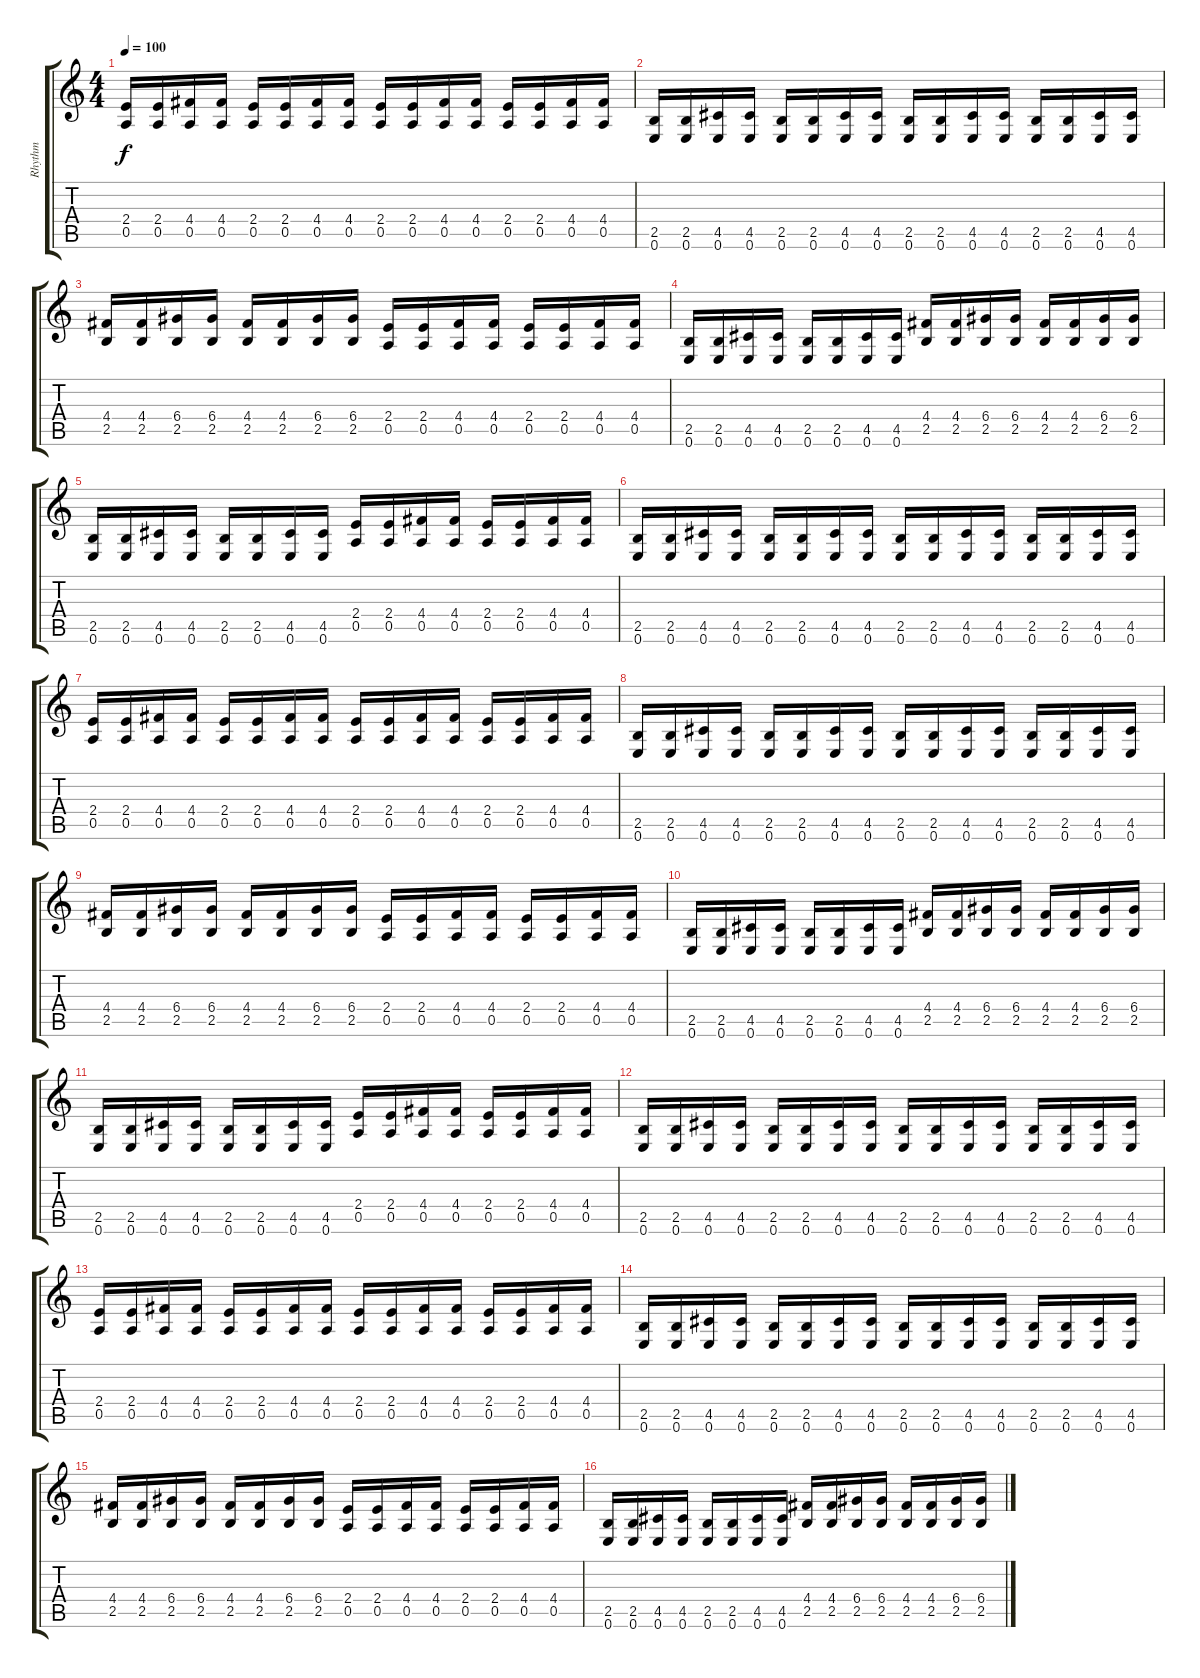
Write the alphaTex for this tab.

\track ("Rhythm" "Rhythm") {instrument electricguitarmuted}
\staff {score tabs}
\tuning (E4 B3 G3 D3 A2 E2) {hide}
\ts (4 4)
\tempo 100
\clef g2
\ks c
(2.4 0.5).16{dy f} (2.4 0.5).16 (4.4 0.5).16 (4.4 0.5).16 (2.4 0.5).16 (2.4 0.5).16 (4.4 0.5).16 (4.4 0.5).16 (2.4 0.5).16 (2.4 0.5).16 (4.4 0.5).16 (4.4 0.5).16 (2.4 0.5).16 (2.4 0.5).16 (4.4 0.5).16 (4.4 0.5).16 |
(2.5 0.6).16 (2.5 0.6).16 (4.5 0.6).16 (4.5 0.6).16 (2.5 0.6).16 (2.5 0.6).16 (4.5 0.6).16 (4.5 0.6).16 (2.5 0.6).16 (2.5 0.6).16 (4.5 0.6).16 (4.5 0.6).16 (2.5 0.6).16 (2.5 0.6).16 (4.5 0.6).16 (4.5 0.6).16 |
(4.4 2.5).16 (4.4 2.5).16 (6.4 2.5).16 (6.4 2.5).16 (4.4 2.5).16 (4.4 2.5).16 (6.4 2.5).16 (6.4 2.5).16 (2.4 0.5).16 (2.4 0.5).16 (4.4 0.5).16 (4.4 0.5).16 (2.4 0.5).16 (2.4 0.5).16 (4.4 0.5).16 (4.4 0.5).16 |
(2.5 0.6).16 (2.5 0.6).16 (4.5 0.6).16 (4.5 0.6).16 (2.5 0.6).16 (2.5 0.6).16 (4.5 0.6).16 (4.5 0.6).16 (4.4 2.5).16 (4.4 2.5).16 (6.4 2.5).16 (6.4 2.5).16 (4.4 2.5).16 (4.4 2.5).16 (6.4 2.5).16 (6.4 2.5).16 |
(2.5 0.6).16 (2.5 0.6).16 (4.5 0.6).16 (4.5 0.6).16 (2.5 0.6).16 (2.5 0.6).16 (4.5 0.6).16 (4.5 0.6).16 (2.4 0.5).16 (2.4 0.5).16 (4.4 0.5).16 (4.4 0.5).16 (2.4 0.5).16 (2.4 0.5).16 (4.4 0.5).16 (4.4 0.5).16 |
(2.5 0.6).16 (2.5 0.6).16 (4.5 0.6).16 (4.5 0.6).16 (2.5 0.6).16 (2.5 0.6).16 (4.5 0.6).16 (4.5 0.6).16 (2.5 0.6).16 (2.5 0.6).16 (4.5 0.6).16 (4.5 0.6).16 (2.5 0.6).16 (2.5 0.6).16 (4.5 0.6).16 (4.5 0.6).16 |
(2.4 0.5).16 (2.4 0.5).16 (4.4 0.5).16 (4.4 0.5).16 (2.4 0.5).16 (2.4 0.5).16 (4.4 0.5).16 (4.4 0.5).16 (2.4 0.5).16 (2.4 0.5).16 (4.4 0.5).16 (4.4 0.5).16 (2.4 0.5).16 (2.4 0.5).16 (4.4 0.5).16 (4.4 0.5).16 |
(2.5 0.6).16 (2.5 0.6).16 (4.5 0.6).16 (4.5 0.6).16 (2.5 0.6).16 (2.5 0.6).16 (4.5 0.6).16 (4.5 0.6).16 (2.5 0.6).16 (2.5 0.6).16 (4.5 0.6).16 (4.5 0.6).16 (2.5 0.6).16 (2.5 0.6).16 (4.5 0.6).16 (4.5 0.6).16 |
(4.4 2.5).16 (4.4 2.5).16 (6.4 2.5).16 (6.4 2.5).16 (4.4 2.5).16 (4.4 2.5).16 (6.4 2.5).16 (6.4 2.5).16 (2.4 0.5).16 (2.4 0.5).16 (4.4 0.5).16 (4.4 0.5).16 (2.4 0.5).16 (2.4 0.5).16 (4.4 0.5).16 (4.4 0.5).16 |
(2.5 0.6).16 (2.5 0.6).16 (4.5 0.6).16 (4.5 0.6).16 (2.5 0.6).16 (2.5 0.6).16 (4.5 0.6).16 (4.5 0.6).16 (4.4 2.5).16 (4.4 2.5).16 (6.4 2.5).16 (6.4 2.5).16 (4.4 2.5).16 (4.4 2.5).16 (6.4 2.5).16 (6.4 2.5).16 |
(2.5 0.6).16 (2.5 0.6).16 (4.5 0.6).16 (4.5 0.6).16 (2.5 0.6).16 (2.5 0.6).16 (4.5 0.6).16 (4.5 0.6).16 (2.4 0.5).16 (2.4 0.5).16 (4.4 0.5).16 (4.4 0.5).16 (2.4 0.5).16 (2.4 0.5).16 (4.4 0.5).16 (4.4 0.5).16 |
(2.5 0.6).16 (2.5 0.6).16 (4.5 0.6).16 (4.5 0.6).16 (2.5 0.6).16 (2.5 0.6).16 (4.5 0.6).16 (4.5 0.6).16 (2.5 0.6).16 (2.5 0.6).16 (4.5 0.6).16 (4.5 0.6).16 (2.5 0.6).16 (2.5 0.6).16 (4.5 0.6).16 (4.5 0.6).16 |
(2.4 0.5).16 (2.4 0.5).16 (4.4 0.5).16 (4.4 0.5).16 (2.4 0.5).16 (2.4 0.5).16 (4.4 0.5).16 (4.4 0.5).16 (2.4 0.5).16 (2.4 0.5).16 (4.4 0.5).16 (4.4 0.5).16 (2.4 0.5).16 (2.4 0.5).16 (4.4 0.5).16 (4.4 0.5).16 |
(2.5 0.6).16 (2.5 0.6).16 (4.5 0.6).16 (4.5 0.6).16 (2.5 0.6).16 (2.5 0.6).16 (4.5 0.6).16 (4.5 0.6).16 (2.5 0.6).16 (2.5 0.6).16 (4.5 0.6).16 (4.5 0.6).16 (2.5 0.6).16 (2.5 0.6).16 (4.5 0.6).16 (4.5 0.6).16 |
(4.4 2.5).16 (4.4 2.5).16 (6.4 2.5).16 (6.4 2.5).16 (4.4 2.5).16 (4.4 2.5).16 (6.4 2.5).16 (6.4 2.5).16 (2.4 0.5).16 (2.4 0.5).16 (4.4 0.5).16 (4.4 0.5).16 (2.4 0.5).16 (2.4 0.5).16 (4.4 0.5).16 (4.4 0.5).16 |
(2.5 0.6).16 (2.5 0.6).16 (4.5 0.6).16 (4.5 0.6).16 (2.5 0.6).16 (2.5 0.6).16 (4.5 0.6).16 (4.5 0.6).16 (4.4 2.5).16 (4.4 2.5).16 (6.4 2.5).16 (6.4 2.5).16 (4.4 2.5).16 (4.4 2.5).16 (6.4 2.5).16 (6.4 2.5).16
